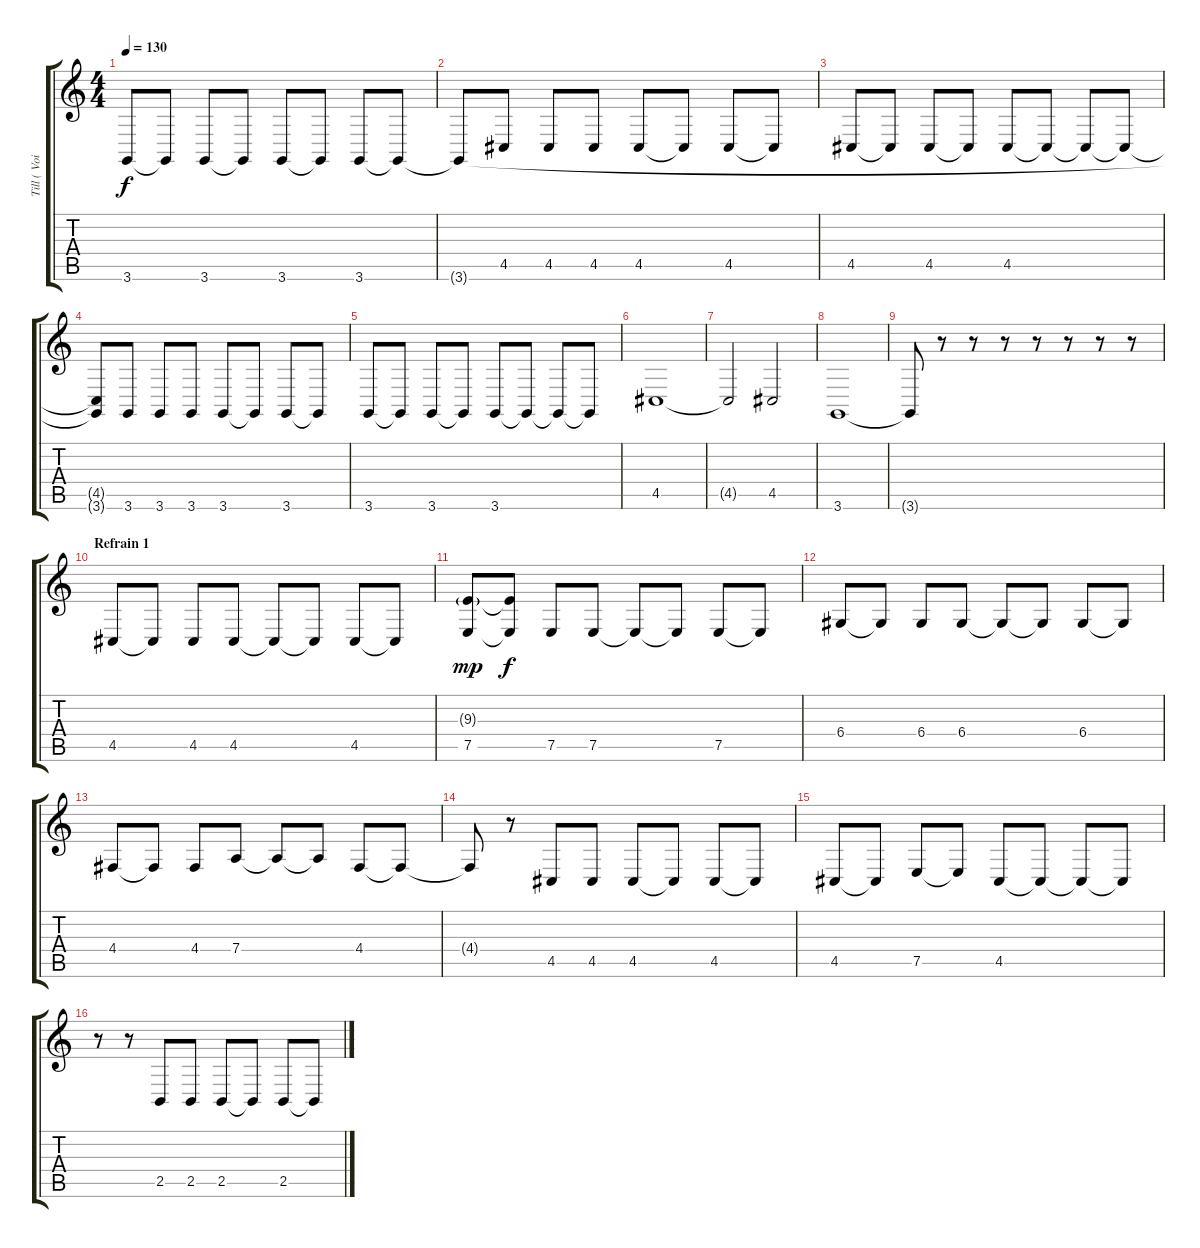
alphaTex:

\track ("Till ( Voice )" "Till ( Voi") {instrument lead8bassandlead}
\staff {score tabs}
\tuning (E4 B3 G3 D3 A2 E2) {hide}
\ts (4 4)
\tempo 130
\clef g2
\ks c
3.6.8{dy f} 3.6{t}.8 3.6.8 3.6{t}.8 3.6.8 3.6{t}.8 3.6.8 3.6{t}.8 |
3.6{t}.8 4.5.8 4.5.8 4.5.8 4.5.8 4.5{t}.8 4.5.8 4.5{t}.8 |
4.5.8 4.5{t}.8 4.5.8 4.5{t}.8 4.5.8 4.5{t}.8 4.5{t}.8 4.5{t}.8 |
(4.5{t} 3.6{t}).8 3.6.8 3.6.8 3.6.8 3.6.8 3.6{t}.8 3.6.8 3.6{t}.8 |
3.6.8 3.6{t}.8 3.6.8 3.6{t}.8 3.6.8 3.6{t}.8 3.6{t}.8 3.6{t}.8 |
4.5.1 |
4.5{t}.2 4.5.2 |
3.6.1 |
3.6{t}.8 r.8 r.8 r.8 r.8 r.8 r.8 r.8 |
\section ("" "Refrain 1")
4.5.8 4.5{t}.8 4.5.8 4.5.8 4.5{t}.8 4.5{t}.8 4.5.8 4.5{t}.8 |
(9.3{g} 7.5).8{dy mp} (9.3{t} 7.5{t}).8{dy f} 7.5.8 7.5.8 7.5{t}.8 7.5{t}.8 7.5.8 7.5{t}.8 |
6.4.8 6.4{t}.8 6.4.8 6.4.8 6.4{t}.8 6.4{t}.8 6.4.8 6.4{t}.8 |
4.4.8 4.4{t}.8 4.4.8 7.4.8 7.4{t}.8 7.4{t}.8 4.4.8 4.4{t}.8 |
4.4{t}.8 r.8 4.5.8 4.5.8 4.5.8 4.5{t}.8 4.5.8 4.5{t}.8 |
4.5.8 4.5{t}.8 7.5.8 7.5{t}.8 4.5.8 4.5{t}.8 4.5{t}.8 4.5{t}.8 |
r.8 r.8 2.5.8 2.5.8 2.5.8 2.5{t}.8 2.5.8 2.5{t}.8
